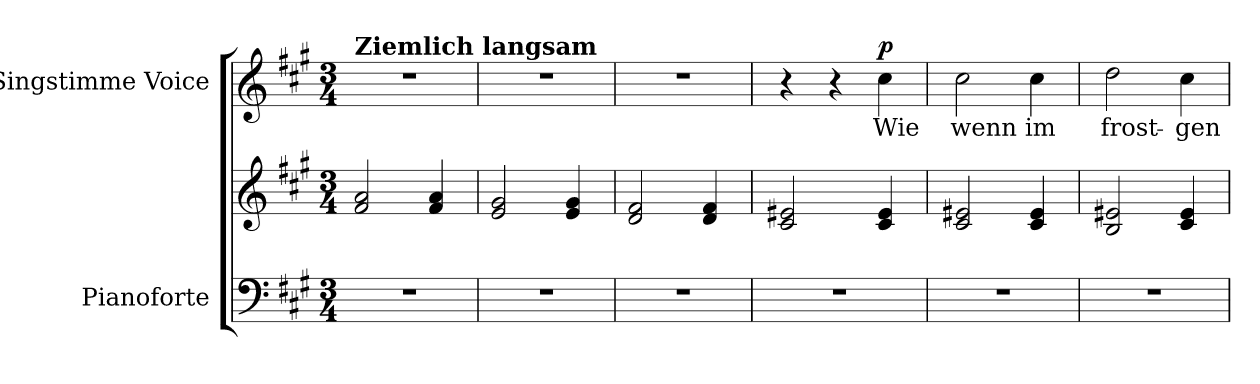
**kern	**kern	**dynam	**kern	**text	**dynam
*part2	*part2	*part2	*part1	*part1	*part1
*staff3	*staff2	*staff2/3	*staff1	*staff1	*staff1
*I"Pianoforte	*	*	*I"Singstimme Voice	*	*
*I'Pno	*	*	*	*	*
*clefF4	*clefG2	*	*clefG2	*	*
*k[f#c#g#]	*k[f#c#g#]	*	*k[f#c#g#]	*	*
*M3/4	*M3/4	*	*M3/4	*	*
=1	=1	=1	=1	=1	=1
!	!	!	!LO:TX:a:B:t=Ziemlich langsam	!	!
!	!	!LO:DY:b	!	!	!
!	!	!LO:DY:n=1:b	!	!	!
2.r	2f#/ 2a/	pp other-dynamics	2.r	.	.
.	4f#/ 4a/	.	.	.	.
=2	=2	=2	=2	=2	=2
2.r	2e/ 2g#/	.	2.r	.	.
.	4e/ 4g#/	.	.	.	.
=3	=3	=3	=3	=3	=3
2.r	2d/ 2f#/	.	2.r	.	.
.	4d/ 4f#/	.	.	.	.
=4	=4	=4	=4	=4	=4
2.r	2c#/ 2e#X/	.	4r	.	.
.	.	.	4r	.	.
!	!	!	!	!LO:LY:b	!LO:DY:a
.	4c#/ 4e#/	.	4cc#\	Wie	p
=5	=5	=5	=5	=5	=5
!	!	!	!	!LO:LY:b	!
2.r	2c#/ 2e#X/	.	2cc#\	wenn	.
!	!	!	!	!LO:LY:b	!
.	4c#/ 4e#/	.	4cc#\	im	.
=6	=6	=6	=6	=6	=6
!	!	!	!	!LO:LY:b	!
2.r	2B/ 2e#X/	.	2dd\	frost-	.
!	!	!	!	!LO:LY:b	!
.	4c#/ 4e#/	.	4cc#\	-gen	.
=	=	=	=	=	=
*-	*-	*-	*-	*-	*-
